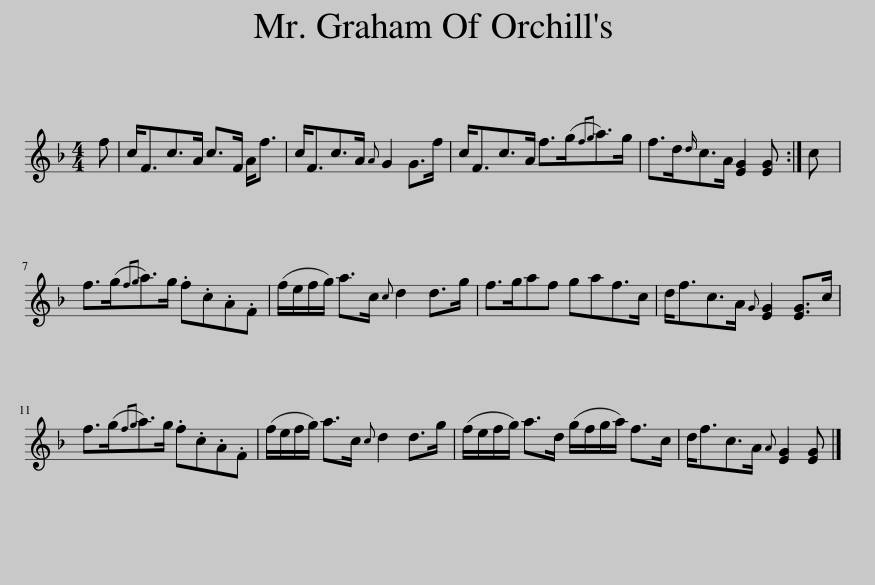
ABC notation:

X:1
L:1/8
M:4/4
I:linebreak $
K:F
V:1 treble
V:1
 f | c<Fc>A c>F A<f | c<Fc>A{A} G2 G>f | c<Fc>A f>(g{fg}a>)g | f>d{d}c>A [EG]2 [EG] :| %5
 c |$ f>(g{fg}a>)g .f.c.A.F | (f/e/f/g/) a>c{c} d2 d>g | f>gaf gaf>c | d<fc>A{G} [EG]2 [EG]>c |$ %10
 f>(g{fg}a>)g .f.c.A.F | (f/e/f/g/) a>c{c} d2 d>g | (f/e/f/g/) a>d (g/f/g/a/) f>c | d<fc>A{A} [EG]2 [EG] |] %14
